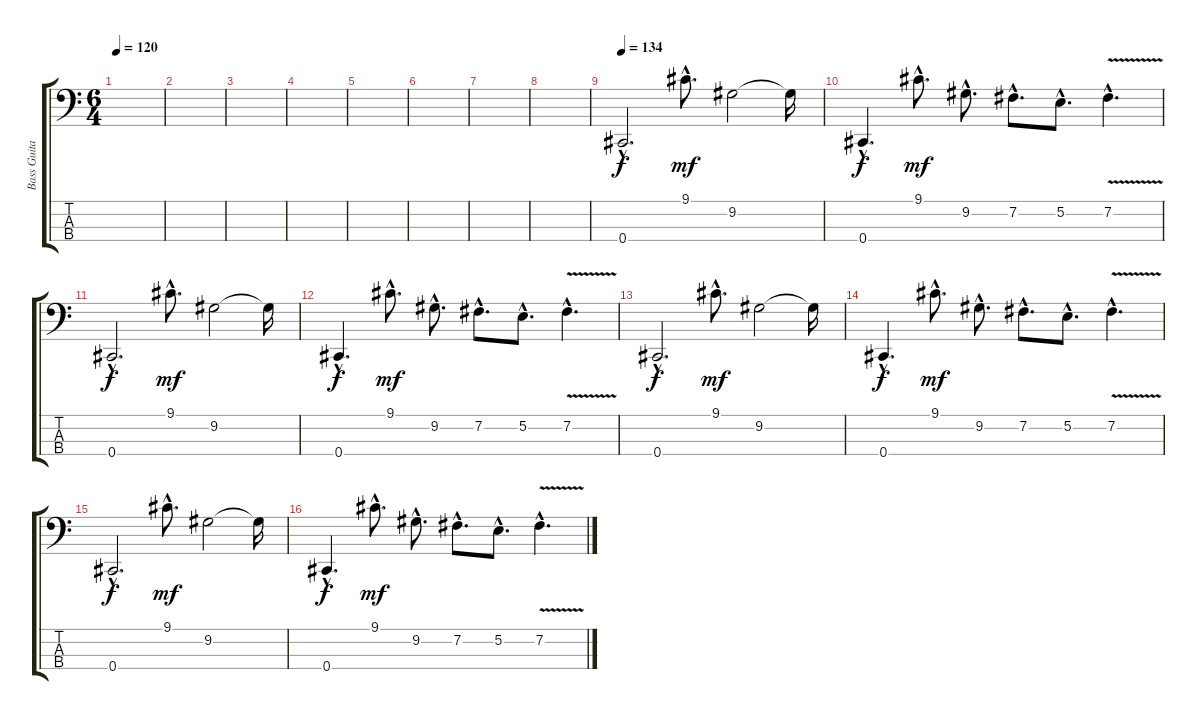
\track ("Bass Guitar" "Bass Guita") {instrument electricbasspick}
\staff {score tabs}
\tuning (E2 B1 Gb1 Db1) {hide}
\ts (6 4)
\tempo 120
\clef f4
\ks c
|
|
|
|
|
|
|
|
\section ("" "")
\tempo 134
0.4{hac}.2{d} 9.1{hac}.8{d dy mf} 9.2.2 9.2{t}.16 |
0.4{hac}.4{d dy f} 9.1{hac}.8{d dy mf} 9.2{hac}.8{d} 7.2{hac}.8{d} 5.2{hac}.8{d} 7.2{v hac}.4{d} |
0.4{hac}.2{d dy f} 9.1{hac}.8{d dy mf} 9.2.2 9.2{t}.16 |
0.4{hac}.4{d dy f} 9.1{hac}.8{d dy mf} 9.2{hac}.8{d} 7.2{hac}.8{d} 5.2{hac}.8{d} 7.2{v hac}.4{d} |
0.4{hac}.2{d dy f} 9.1{hac}.8{d dy mf} 9.2.2 9.2{t}.16 |
0.4{hac}.4{d dy f} 9.1{hac}.8{d dy mf} 9.2{hac}.8{d} 7.2{hac}.8{d} 5.2{hac}.8{d} 7.2{v hac}.4{d} |
0.4{hac}.2{d dy f} 9.1{hac}.8{d dy mf} 9.2.2 9.2{t}.16 |
0.4{hac}.4{d dy f} 9.1{hac}.8{d dy mf} 9.2{hac}.8{d} 7.2{hac}.8{d} 5.2{hac}.8{d} 7.2{v hac}.4{d}
